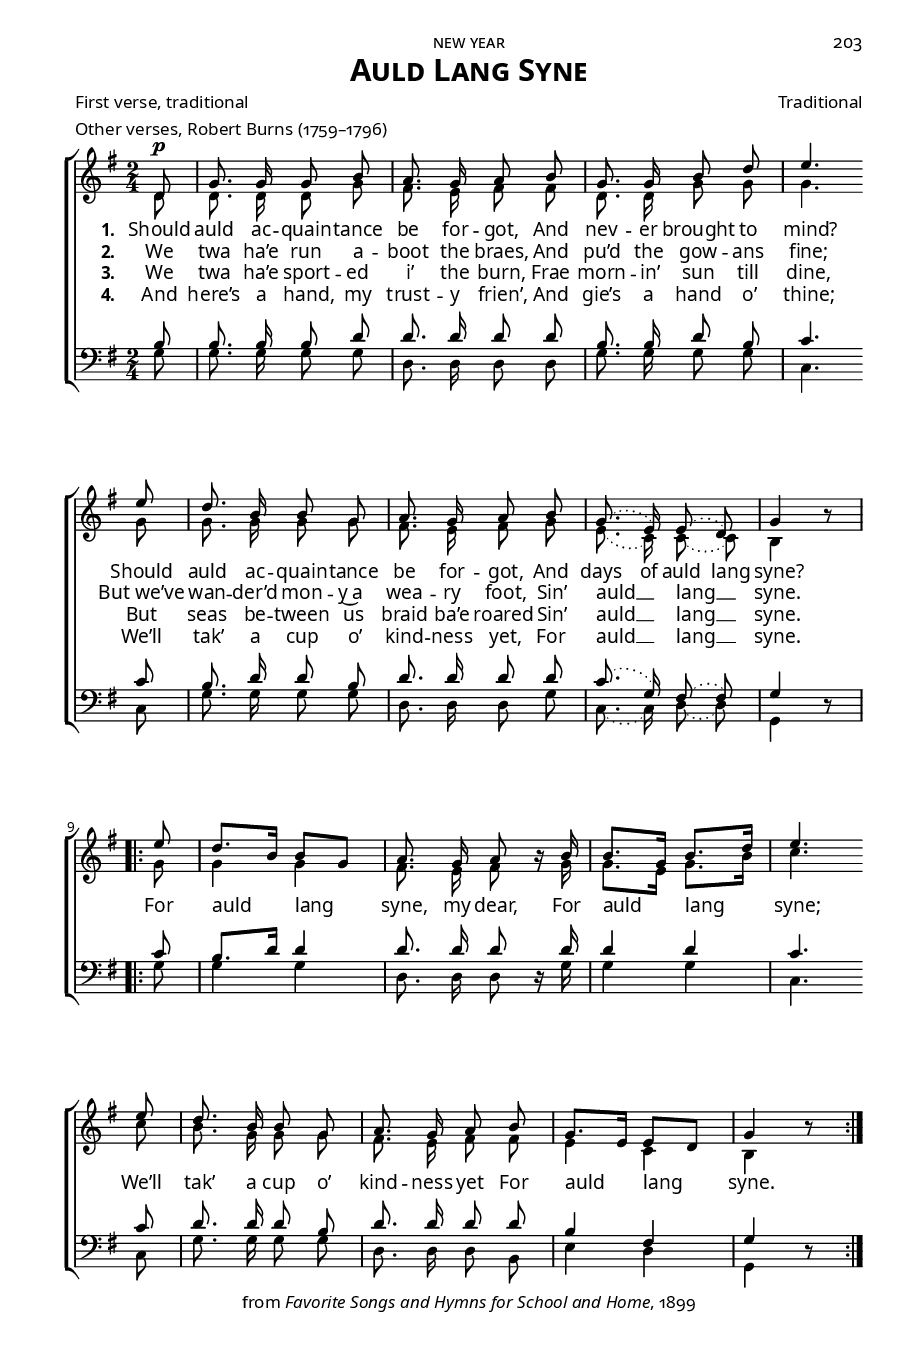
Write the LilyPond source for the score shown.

\version "2.14.2"
\include "util.ly"
\header {
  title = \markup{\override #'(font-name . "Garamond Premier Pro Semibold"){ \abs-fontsize #15 \smallCapsOldStyle"Auld Lang Syne"}}
  poet = \markup\oldStyleNum"First verse, traditional"
  meter = \markup\oldStyleNum"Other verses, Robert Burns (1759–1796)"
  composer = \markup\oldStyleNum"Traditional"
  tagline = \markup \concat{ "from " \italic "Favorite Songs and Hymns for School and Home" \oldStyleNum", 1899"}
}
\paper {
  %print-all-headers = ##t
  paper-height = 9\in
  paper-width = 6\in
  indent = 0\in
  %system-system-spacing = #'((basic-distance . 10) (padding . 0))
  %system-system-spacing =
  %  #'((basic-distance . 0)
  %     (minimum-distance . 0)
  %     (padding . -0.35)
  %     (stretchability . 100))
  ragged-last-bottom = ##f
  ragged-bottom = ##f
  two-sided = ##t
  inner-margin = 0.5\in
  outer-margin = 0.25\in
  top-margin = 0.25\in
  bottom-margin = 0.25\in
  first-page-number = #203
  print-first-page-number = ##t
  headerLine = \markup{\override #'(font-name . "Garamond Premier Pro") \smallCapsOldStyle"new year"}
  oddHeaderMarkup = \markup\fill-line{
     \override #'(font-name . "Garamond Premier Pro")\abs-fontsize #8.5
     \combine 
        \fill-line{"" \on-the-fly #print-page-number-check-first
        \oldStylePageNum""
        }
        \fill-line{\headerLine}
  }
  evenHeaderMarkup = \markup {
     \override #'(font-name . "Garamond Premier Pro")\abs-fontsize #8.5
     \combine
        \on-the-fly #print-page-number-check-first
        \oldStylePageNum""
        \fill-line{\headerLine}
  }
}
#(set-global-staff-size 15) \paper{ #(define fonts (make-pango-font-tree "GoudyOlSt BT" "Garamond Premier Pro" "Garamond Premier Pro" (/ 15 20))) }
global = {
  \key g \major
  \time 2/4
  \autoBeamOff
  \override DynamicLineSpanner #'staff-padding = #0.0
  \override DynamicLineSpanner #'Y-extent = #'(-1 . 1)
}

sopMusic = \relative c' {
  \partial 8 d8^\p |
  g8. g16 g8 b |
  a8. g16 a8 b |
  g8. g16 b8 d |
  e4. \bar""\break e8 |
  d8. b16 b8 g |
  
  a8. g16 a8 b |
  \slurDotted g8.( e16) e8( d) |
  \partial 4. g4 b8\rest \bar "|:" \break
  \partial 8 e8 |
  d8.[ b16] b8[ g] |
  a8. g16 a8 b16\rest b |
  
  b8.[ g16] b8.[ d16] |
  e4. \bar""\break e8 |
  d8. b16 b8 g |
  a8. g16 a8 b |
  g8.[ e16] e8[ d] |
  \partial 4. g4  b8\rest \bar ":|"
}
sopWords = \lyricmode {
  
}

altoMusic = \relative c' {
  d8 |
  d8. d16 d8 g |
  fis8. e16 fis8 fis |
  d8. d16 g8 g |
  g4. g8 |
  g8. g16 g8 g |
  
  fis8. e16 fis8 g |
  \slurDotted e8.( c16) c8( c) |
  b4 s8 |
  g'8 |
  g4 g |
  fis8. e16 fis8 s16 g |
  
  g8.[ e16] g8.[ b16] |
  c4. c8 |
  b8. g16 g8 g |
  fis8. e16 fis8 fis |
  e4 c4 |
  b4 s8 \bar ":|"
}
altoWords = \lyricmode {
  \dropLyricsV
  \set stanza = #"1. "
  \set ignoreMelismata = ##t
  Should auld ac -- quain -- tance be for -- got,
  And nev -- er brought to mind?
  Should auld ac -- quain -- tance be for -- got,
  And days of auld lang syne?

  \unset ignoreMelismata
  \set associatedVoice = "sopranos"
  For auld lang syne, my dear,
  For auld lang syne;
  We’ll tak’ a cup o’ kind -- ness yet
  For auld lang syne.
  
}
altoWordsII = \lyricmode {
  \dropLyricsV
%\markup\italic
  \set stanza = #"2. "
  We twa ha’e run a -- boot the braes,
  And pu’d the gow -- ans fine;
  But_we’ve wan -- der’d mon -- y~a wea -- ry foot,
  Sin’ auld __ lang __ syne.
}
altoWordsIII = \lyricmode {
  \dropLyricsV
  \set stanza = #"3. "
  We twa ha’e sport -- ed i’ the burn,
  Frae morn -- in’ sun till dine,
  But seas be -- tween us braid ba’e roared
  Sin’ auld __ lang __ syne.
}
altoWordsIV = \lyricmode {
  \dropLyricsV
  \set stanza = #"4. "
  And here’s a hand, my trust -- y frien’,
  And gie’s a hand o’ thine;
  We’ll tak’ a cup o’ kind -- ness yet,
  For auld __ lang __ syne.
}
altoWordsV = \lyricmode {
  \set stanza = #"5. "
  \set ignoreMelismata = ##t
}
altoWordsVI = \lyricmode {
  \set stanza = #"6. "
  \set ignoreMelismata = ##t
}
tenorMusic = \relative c' {
  b8 |
  b8. b16 b8 d |
  d8. d16 d8 d |
  b8. b16 d8 b |
  c4. c8 |
  b8. d16 d8 b |
  
  d8. d16 d8 d |
  \slurDotted c8.( g16) fis8( fis) |
  g4 s8 |
  c |
  b8.[ d16] d4 |
  d8. d16 d8 s16 d |
  
  d4 d |
  c4. c8 |
  d8. d16 d8 b |
  d8. d16 d8 d |
  b4 fis |
  g s8 \bar ":|"
}
tenorWords = \lyricmode {

}

bassMusic = \relative c {
  g'8 |
  g8. g16 g8 g |
  d8. d16 d8 d |
  g8. g16 g8 g |
  c,4. c8 |
  g'8. g16 g8 g |
  
  d8. d16 d8 g |
  \slurDotted c,8.( c16) d8( d) |
  g,4 d'8\rest |
  g |
  g4 g4 |
  d8. d16 d8 d16\rest g |
  
  g4 g |
  c,4. c8 |
  g'8. g16 g8 g |
  d8. d16 d8 b |
  e4 d |
  g, d'8\rest \bar ":|"
}
bassWords = \lyricmode {

}

pianoRH = \relative c' {
  
}
pianoLH = \relative c' {
  
}

\score {
  <<
   \new ChoirStaff <<
    \new Staff = women <<
      \new Voice = "sopranos" { \voiceOne << \global \sopMusic >> }
      \new Voice = "altos" { \voiceTwo << \global \altoMusic >> }
    >>
    \new Lyrics \with { alignAboveContext = #"women" \override VerticalAxisGroup #'nonstaff-relatedstaff-spacing = #'((basic-distance . 1))} \lyricsto "sopranos" \sopWords
    \new Lyrics = "altosVI"  \with { alignBelowContext = #"women" } \lyricsto "altos" \altoWordsVI
    \new Lyrics = "altosV"  \with { alignBelowContext = #"women" } \lyricsto "altos" \altoWordsV
    \new Lyrics = "altosIV"  \with { alignBelowContext = #"women" } \lyricsto "altos" \altoWordsIV
    \new Lyrics = "altosIII"  \with { alignBelowContext = #"women" } \lyricsto "altos" \altoWordsIII
    \new Lyrics = "altosII"  \with { alignBelowContext = #"women" } \lyricsto "altos" \altoWordsII
    \new Lyrics = "altos"  \with { alignBelowContext = #"women" \override VerticalAxisGroup #'nonstaff-relatedstaff-spacing = #'((basic-distance . 1))} \lyricsto "altos" \altoWords
   \new Staff = men <<
      \clef bass
      \new Voice = "tenors" { \voiceOne << \global \tenorMusic >> }
      \new Voice = "basses" { \voiceTwo << \global \bassMusic >> }
    >>
    \new Lyrics \with { alignAboveContext = #"men" \override VerticalAxisGroup #'nonstaff-relatedstaff-spacing = #'((basic-distance . 1)) } \lyricsto "tenors" \tenorWords
    \new Lyrics \with { alignBelowContext = #"men" \override VerticalAxisGroup #'nonstaff-relatedstaff-spacing = #'((basic-distance . 1)) } \lyricsto "basses" \bassWords
  >>
%    \new PianoStaff << \new Staff { \new Voice { \pianoRH } } \new Staff { \clef "bass" \pianoLH } >>
  >>
  \layout {
    \context {
      \Score
      %\override SpacingSpanner #'base-shortest-duration = #(ly:make-moment 1 8)
      %\override SpacingSpanner #'common-shortest-duration = #(ly:make-moment 1 4)
    }
    \context {
      % Remove all empty staves
      % \Staff \RemoveEmptyStaves \override VerticalAxisGroup #'remove-first = ##t
    }
    \context {
      \Lyrics
      \override LyricText #'X-offset = #center-on-word
    }
  }
}

